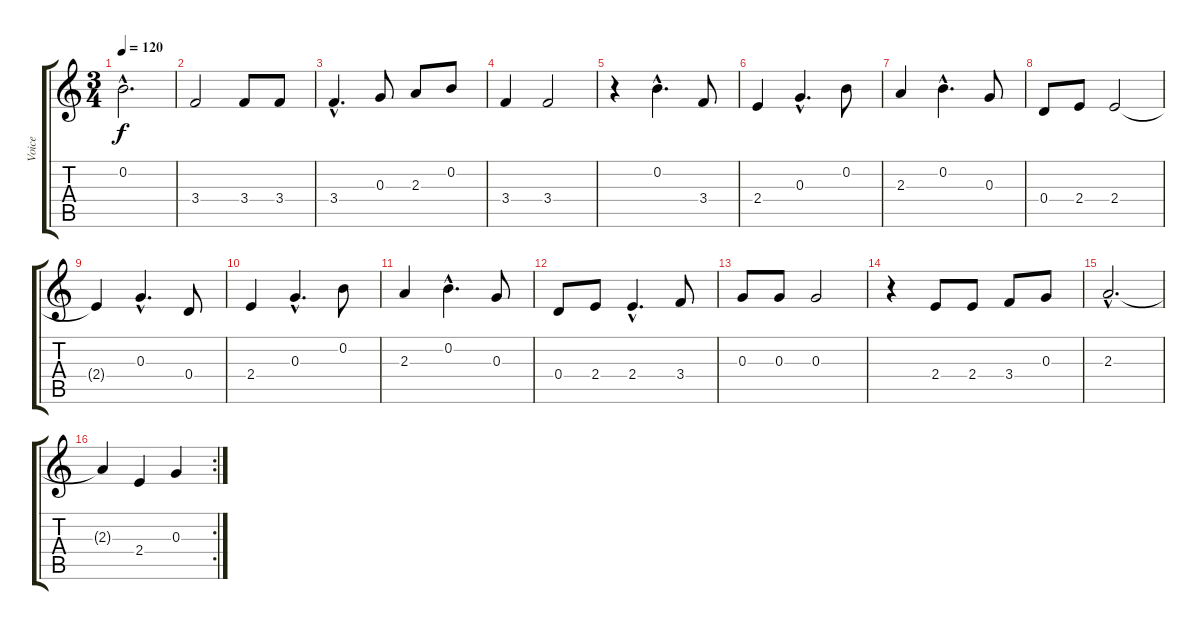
\track ("Voice" "Voice") {instrument electricguitarjazz}
\staff {score tabs}
\tuning (E4 B3 G3 D3 A2 E2) {hide}
\ts (3 4)
\tempo 120
\clef g2
\ks c
0.2{hac t}.2{d dy f} |
3.4.2 3.4.8 3.4.8 |
3.4{hac}.4{d} 0.3.8 2.3.8 0.2.8 |
3.4.4 3.4.2 |
r.4 0.2{hac}.4{d} 3.4.8 |
2.4.4 0.3{hac}.4{d} 0.2.8 |
2.3.4 0.2{hac}.4{d} 0.3.8 |
0.4.8 2.4.8 2.4.2 |
2.4{t}.4 0.3{hac}.4{d} 0.4.8 |
2.4.4 0.3{hac}.4{d} 0.2.8 |
2.3.4 0.2{hac}.4{d} 0.3.8 |
0.4.8 2.4.8 2.4{hac}.4{d} 3.4.8 |
0.3.8 0.3.8 0.3.2 |
r.4 2.4.8 2.4.8 3.4.8 0.3.8 |
2.3{hac}.2{d} |
\rc 2
2.3{t}.4 2.4.4 0.3.4
